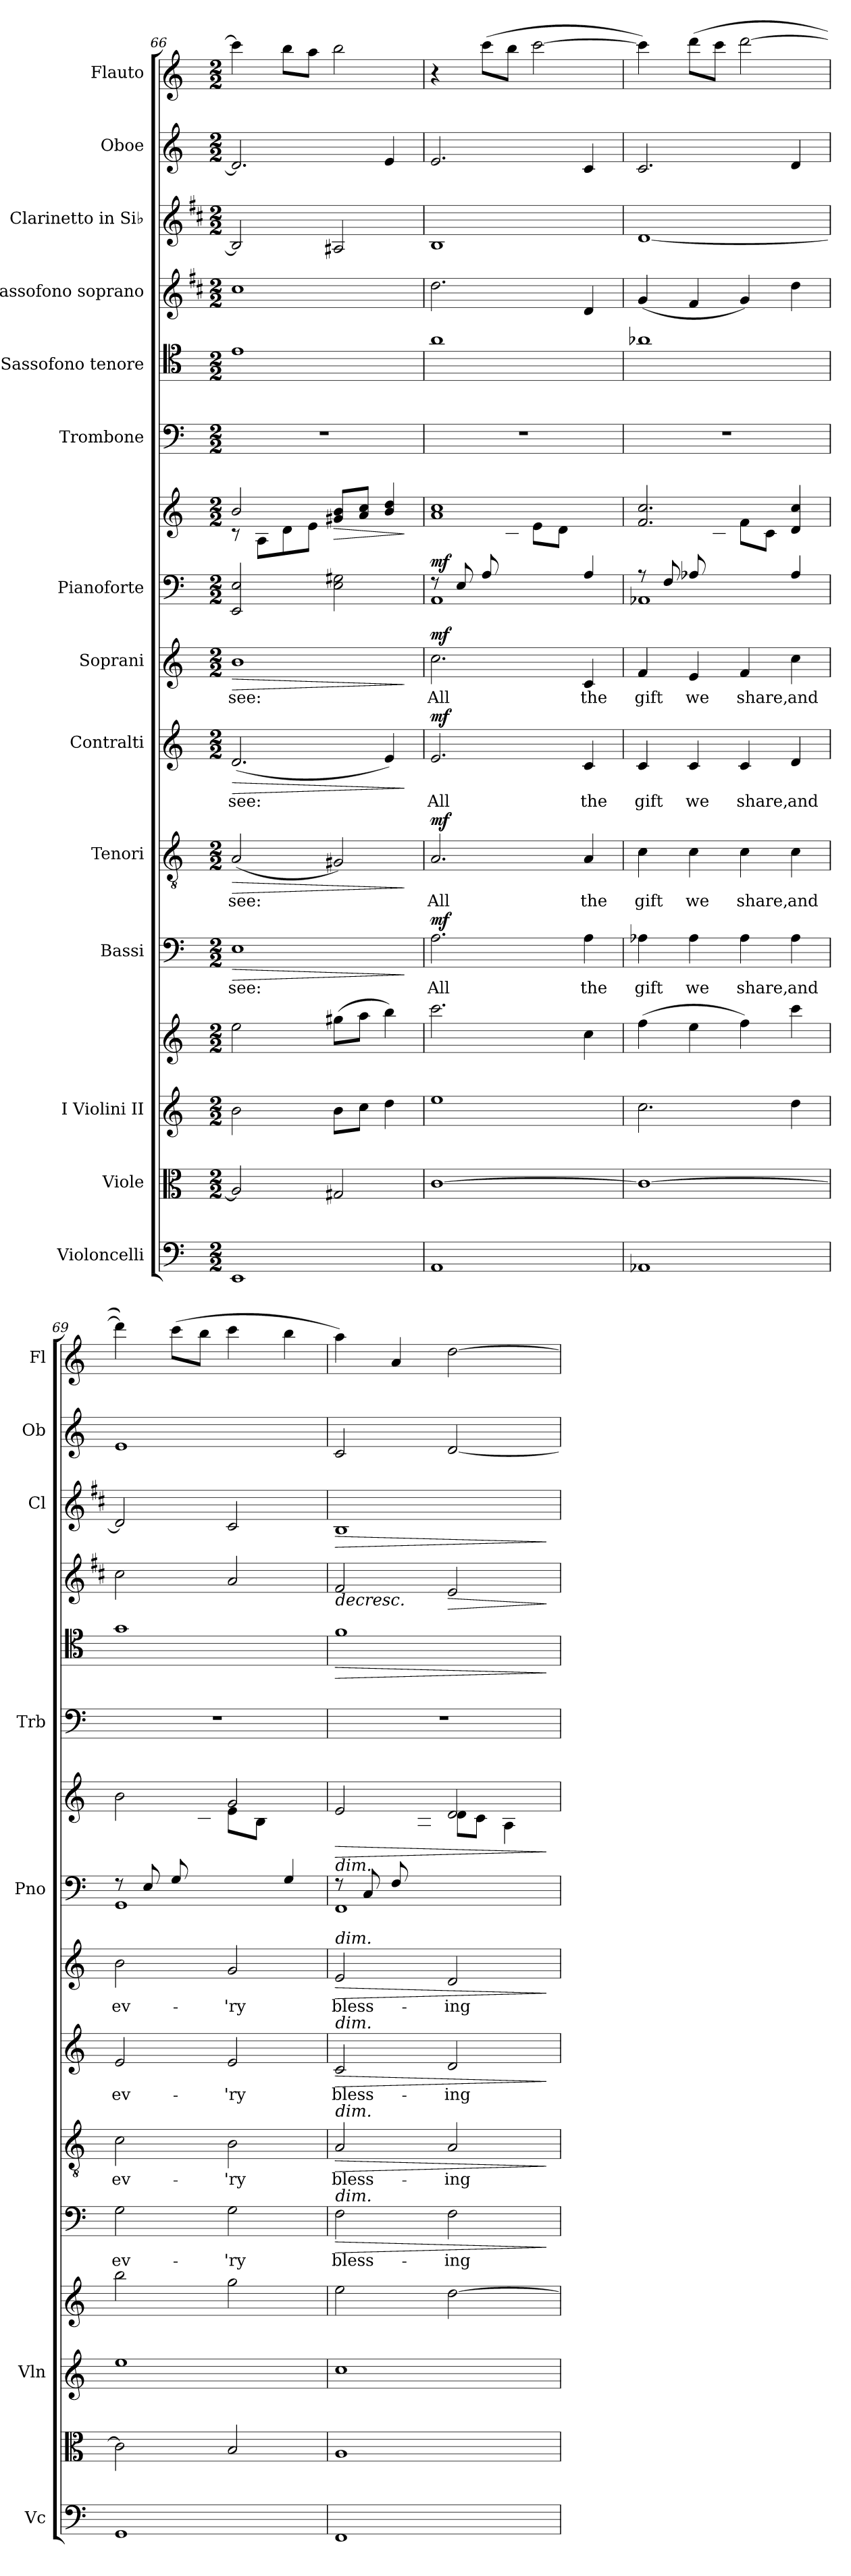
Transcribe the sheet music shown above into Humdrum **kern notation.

**kern	**kern	**kern	**kern	**kern	**text	**dynam	**kern	**text	**dynam	**kern	**text	**dynam	**kern	**text	**dynam	**kern	**kern	**dynam	**kern	**kern	**dynam	**kern	**dynam	**kern	**dynam	**kern	**kern
*part14	*part13	*part12	*part12	*part11	*part11	*part11	*part10	*part10	*part10	*part9	*part9	*part9	*part8	*part8	*part8	*part7	*part7	*part7	*part6	*part5	*part5	*part4	*part4	*part3	*part3	*part2	*part1
*staff16	*staff15	*staff14	*staff13	*staff12	*staff12	*staff12	*staff11	*staff11	*staff11	*staff10	*staff10	*staff10	*staff9	*staff9	*staff9	*staff8	*staff7	*staff7/8	*staff6	*staff5	*staff5	*staff4	*staff4	*staff3	*staff3	*staff2	*staff1
*I"Violoncelli	*I"Viole	*I"I  Violini  II	*	*I"Bassi	*	*	*I"Tenori	*	*	*I"Contralti	*	*	*I"Soprani	*	*	*I"Pianoforte	*	*	*I"Trombone	*I"Sassofono tenore	*	*I"Sassofono soprano	*	*I"Clarinetto in Si♭	*	*I"Oboe	*I"Flauto
*I'Vc	*	*I'Vln	*	*	*	*	*	*	*	*	*	*	*	*	*	*I'Pno	*	*	*I'Trb	*	*	*	*	*I'Cl	*	*I'Ob	*I'Fl
*clefF4	*clefC3	*clefG2	*clefG2	*clefF4	*	*	*clefGv2	*	*	*clefG2	*	*	*clefG2	*	*	*clefF4	*clefG2	*	*clefF4	*clefC4	*	*clefG2	*	*clefG2	*	*clefG2	*clefG2
*	*	*	*	*	*	*	*	*	*	*	*	*	*	*	*	*	*	*	*	*ITrd8c14	*	*ITrd1c2	*	*ITrd1c2	*	*	*
*k[]	*k[]	*k[]	*k[]	*k[]	*	*	*k[]	*	*	*k[]	*	*	*k[]	*	*	*k[]	*k[]	*	*k[]	*k[]	*	*k[]	*	*k[]	*	*k[]	*k[]
*M2/2	*M2/2	*M2/2	*M2/2	*M2/2	*	*	*M2/2	*	*	*M2/2	*	*	*M2/2	*	*	*M2/2	*M2/2	*	*M2/2	*M2/2	*	*M2/2	*	*M2/2	*	*M2/2	*M2/2
=66	=66	=66	=66	=66	=66	=66	=66	=66	=66	=66	=66	=66	=66	=66	=66	=66	=66	=66	=66	=66	=66	=66	=66	=66	=66	=66	=66
!	!	!	!	!	!	!LO:HP:b	!	!	!LO:HP:b	!	!	!LO:HP:b	!	!	!LO:HP:b	!	!	!	!	!	!	!	!	!	!	!	!
*	*	*	*	*	*	*	*	*	*	*	*	*	*	*	*	*	*^	*	*	*	*	*	*	*	*	*	*
1EE	2A/]	2b\	2ee\	1E	see:	>	(2A/	see:	>	(2.d/	see:	>	1b	see:	>	2EE/ 2E/	2b/	8rc	.	1r	1E	.	1b	.	2A/]	.	2.d/]	4ccc\]
.	.	.	.	.	.	.	.	.	.	.	.	.	.	.	.	.	.	8A\L	.	.	.	.	.	.	.	.	.	.
.	.	.	.	.	.	.	.	.	.	.	.	.	.	.	.	.	.	8d\	.	.	.	.	.	.	.	.	.	8bb\L
.	.	.	.	.	.	.	.	.	.	.	.	.	.	.	.	.	.	8e\J	.	.	.	.	.	.	.	.	.	8aa\J
!	!	!	!	!	!	!	!	!	!	!	!	!	!	!	!	!	!	!	!LO:HP:b	!	!	!	!	!	!	!	!	!
.	2G#X/	8b\L	(8gg#X\L	.	.	.	2G#X/)	.	.	.	.	.	.	.	.	2E\ 2G#X\	8g#X/ 8b/L	2ryy	>	.	.	.	.	.	2G#X/	.	.	2bb\
.	.	8cc\J	8aa\J	.	.	.	.	.	.	.	.	.	.	.	.	.	8a/ 8cc/J	.	.	.	.	.	.	.	.	.	.	.
.	.	4dd\	4bb\)	.	.	.	.	.	.	4e/)	.	.	.	.	.	.	4b/ 4dd/	.	.	.	.	.	.	.	.	.	4e/	.
*	*	*	*	*	*	*	*	*	*	*	*	*	*	*	*	*	*v	*v	*	*	*	*	*	*	*	*	*	*
.	.	.	.	.	.	]	.	.	]	.	.	]	.	.	]	.	.	]	.	.	.	.	.	.	.	.	.
!!LO:PB:g=z
=67	=67	=67	=67	=67	=67	=67	=67	=67	=67	=67	=67	=67	=67	=67	=67	=67	=67	=67	=67	=67	=67	=67	=67	=67	=67	=67	=67
*	*	*	*	*	*	*	*	*	*	*	*	*	*	*	*	*^	*^	*	*	*	*	*	*	*	*	*	*
!	!	!	!	!	!	!LO:DY:a	!	!	!LO:DY:a	!	!	!LO:DY:a	!	!	!LO:DY:a	!	!	!	!	!LO:DY:a=2	!	!	!	!	!	!	!	!	!
1AA	[1c	1ee	2.ccc\	2.A\	All	mf	2.A/	All	mf	2.e/	All	mf	2.cc\	All	mf	8r	1AA	1a 1cc	4.ryy	mf	1r	1A	.	2.cc\	.	1A	.	2.e/	4r
.	.	.	.	.	.	.	.	.	.	.	.	.	.	.	.	8E/L	.	.	.	.	.	.	.	.	.	.	.	.	.
.	.	.	.	.	.	.	.	.	.	.	.	.	.	.	.	8A/	.	.	.	.	.	.	.	.	.	.	.	.	(8ccc\L
.	.	.	.	.	.	.	.	.	.	.	.	.	.	.	.	4.ryy	.	.	8c\J	.	.	.	.	.	.	.	.	.	8bb\J
.	.	.	.	.	.	.	.	.	.	.	.	.	.	.	.	.	.	.	8e\L	.	.	.	.	.	.	.	.	.	[2ccc\
.	.	.	.	.	.	.	.	.	.	.	.	.	.	.	.	.	.	.	8d\J	.	.	.	.	.	.	.	.	.	.
.	.	.	4cc\	4A\	the	.	4A/	the	.	4c/	the	.	4c/	the	.	4A/	.	.	4ryy	.	.	.	.	4c/	.	.	.	4c/	.
=68	=68	=68	=68	=68	=68	=68	=68	=68	=68	=68	=68	=68	=68	=68	=68	=68	=68	=68	=68	=68	=68	=68	=68	=68	=68	=68	=68	=68	=68
1AA-X	1c_	2.cc\	(4ff\	4A-X\	gift	.	4c\	gift	.	4c/	gift	.	4f/	gift	.	8r	1AA-X	2.f/ 2.cc/	4.ryy	.	1r	1A-X	.	(4f/	.	[1c	.	2.c/	4ccc\])
.	.	.	.	.	.	.	.	.	.	.	.	.	.	.	.	8F/L	.	.	.	.	.	.	.	.	.	.	.	.	.
.	.	.	4ee\	4A-\	we	.	4c\	we	.	4c/	we	.	4e/	we	.	8A-X/	.	.	.	.	.	.	.	4e/	.	.	.	.	(8ddd\L
.	.	.	.	.	.	.	.	.	.	.	.	.	.	.	.	4.ryy	.	.	8c\J	.	.	.	.	.	.	.	.	.	8ccc\J
.	.	.	4ff\)	4A-\	share,	.	4c\	share,	.	4c/	share,	.	4f/	share,	.	.	.	.	8f\L	.	.	.	.	4f/)	.	.	.	.	[2ddd\
.	.	.	.	.	.	.	.	.	.	.	.	.	.	.	.	.	.	.	8c\J	.	.	.	.	.	.	.	.	.	.
.	.	4dd\	4ccc\	4A-\	and	.	4c\	and	.	4d/	and	.	4cc\	and	.	4A-/	.	4d/ 4cc/	4ryy	.	.	.	.	4cc\	.	.	.	4d/	.
=69	=69	=69	=69	=69	=69	=69	=69	=69	=69	=69	=69	=69	=69	=69	=69	=69	=69	=69	=69	=69	=69	=69	=69	=69	=69	=69	=69	=69	=69
1GG	2c\]	1ee	2bb\	2G\	ev-	.	2c\	ev-	.	2e/	ev-	.	2b\	ev-	.	8r	1GG	2b\	4.ryy	.	1r	1G	.	2b\	.	2c/]	.	1e	4ddd\])
.	.	.	.	.	.	.	.	.	.	.	.	.	.	.	.	8E/L	.	.	.	.	.	.	.	.	.	.	.	.	.
.	.	.	.	.	.	.	.	.	.	.	.	.	.	.	.	8G/	.	.	.	.	.	.	.	.	.	.	.	.	(8ccc\L
.	.	.	.	.	.	.	.	.	.	.	.	.	.	.	.	4.ryy	.	.	8c\J	.	.	.	.	.	.	.	.	.	8bb\J
.	2B/	.	2gg\	2G\	-'ry	.	2B\	-'ry	.	2e/	-'ry	.	2g/	-'ry	.	.	.	2g/	8e\L	.	.	.	.	2g/	.	2B/	.	.	4ccc\
.	.	.	.	.	.	.	.	.	.	.	.	.	.	.	.	.	.	.	8B\J	.	.	.	.	.	.	.	.	.	.
.	.	.	.	.	.	.	.	.	.	.	.	.	.	.	.	4G/	.	.	4ryy	.	.	.	.	.	.	.	.	.	4bb\
=70	=70	=70	=70	=70	=70	=70	=70	=70	=70	=70	=70	=70	=70	=70	=70	=70	=70	=70	=70	=70	=70	=70	=70	=70	=70	=70	=70	=70	=70
!	!	!	!	!	!	!	!	!	!	!	!	!	!	!	!	!	!	!LO:TX:b:i:t=dim.	!	!	!	!	!	!	!	!	!	!	!
!	!	!	!	!	!	!	!	!	!	!	!	!	!LO:TX:a:i:t=dim.	!	!	!	!	!	!	!	!	!	!	!	!	!	!	!	!
!	!	!	!	!	!	!	!	!	!	!LO:TX:a:i:t=dim.	!	!	!	!	!	!	!	!	!	!	!	!	!	!	!	!	!	!	!
!	!	!	!	!	!	!	!LO:TX:a:i:t=dim.	!	!	!	!	!	!	!	!	!	!	!	!	!	!	!	!	!	!	!	!	!	!
!	!	!	!	!LO:TX:a:i:t=dim.	!	!	!	!	!	!	!	!	!	!	!	!	!	!	!	!	!	!	!	!	!	!	!	!	!
!	!	!	!	!	!	!LO:HP:b	!	!	!LO:HP:b	!	!	!LO:HP:b	!	!	!LO:HP:b	!	!	!	!	!LO:HP:b	!	!	!LO:HP:b	!	!LO:HP:b	!	!LO:HP:b	!	!
1FF	1A	1cc	2ee\	2F\	bless-	>	2A/	bless-	>	2c/	bless-	>	2e/	bless-	>	8r	1FF	2e/	4.ryy	>	1r	1F	>	2e/	>	1A	>	2c/	4aa\)
.	.	.	.	.	.	.	.	.	.	.	.	.	.	.	.	8C/L	.	.	.	.	.	.	.	.	.	.	.	.	.
.	.	.	.	.	.	.	.	.	.	.	.	.	.	.	.	8F/	.	.	.	.	.	.	.	.	.	.	.	.	4a/
.	.	.	.	.	.	.	.	.	.	.	.	.	.	.	.	2ryy	.	.	8A\J	.	.	.	.	.	.	.	.	.	.
!	!	!	!	!	!	!	!	!	!	!	!	!	!	!	!	!	!	!	!	!	!	!	!	!	!LO:HP:b	!	!	!	!
.	.	.	[2dd\	2F\	-ing	.	2A/	-ing	.	2d/	-ing	.	2d/	-ing	.	.	.	2d/	8d\L	.	.	.	.	2d/	>	.	.	[2d/	[2dd\
.	.	.	.	.	.	.	.	.	.	.	.	.	.	.	.	.	.	.	8c\J	.	.	.	.	.	.	.	.	.	.
.	.	.	.	.	.	.	.	.	.	.	.	.	.	.	.	.	.	.	4A\	.	.	.	.	.	.	.	.	.	.
.	.	.	.	.	.	.	.	.	.	.	.	.	.	.	.	8ryy	.	.	.	.	.	.	.	.	.	.	.	.	.
*	*	*	*	*	*	*	*	*	*	*	*	*	*	*	*	*v	*v	*	*	*	*	*	*	*	*	*	*	*	*
*	*	*	*	*	*	*	*	*	*	*	*	*	*	*	*	*	*v	*v	*	*	*	*	*	*	*	*	*	*
.	.	.	.	.	.	]	.	.	]	.	.	]	.	.	]	.	.	]	.	.	]	.	] ]	.	]	.	.
=	=	=	=	=	=	=	=	=	=	=	=	=	=	=	=	=	=	=	=	=	=	=	=	=	=	=	=
*-	*-	*-	*-	*-	*-	*-	*-	*-	*-	*-	*-	*-	*-	*-	*-	*-	*-	*-	*-	*-	*-	*-	*-	*-	*-	*-	*-
